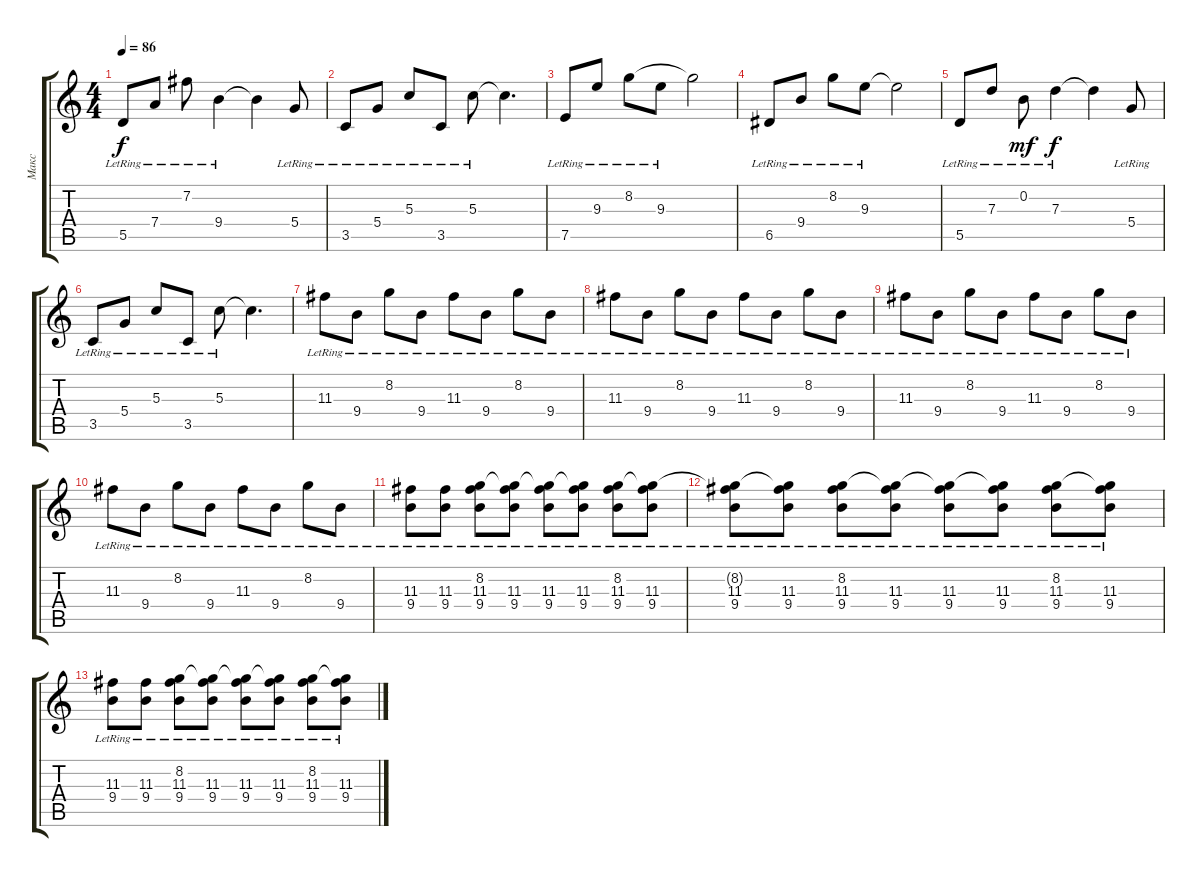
\track ("Макс" "Макс") {instrument electricguitarjazz}
\staff {score tabs}
\tuning (E4 B3 G3 D3 A2 E2) {hide}
\ts (4 4)
\tempo 86
\clef g2
\ks c
5.5{lr}.8{dy f} 7.4{lr}.8 7.2{lr}.8 9.4{lr}.4 9.4{t}.4 5.4{lr}.8 |
3.5{lr}.8 5.4{lr}.8 5.3{lr}.8 3.5{lr}.8 5.3{lr}.8 5.3{t}.4{d} |
7.5{lr}.8 9.3{lr}.8 8.2{lr}.8 9.3{lr}.8 8.2{t}.2 |
6.5{lr}.8 9.4{lr}.8 8.2{lr}.8 9.3{lr}.8 9.3{t}.2 |
5.5{lr}.8 7.3{lr}.8 0.2{lr}.8{dy mf} 7.3{lr}.4{dy f} 7.3{t}.4 5.4{lr}.8 |
3.5{lr}.8 5.4{lr}.8 5.3{lr}.8 3.5{lr}.8 5.3{lr}.8 5.3{t}.4{d} |
11.3{lr}.8 9.4{lr}.8 8.2{lr}.8 9.4{lr}.8 11.3{lr}.8 9.4{lr}.8 8.2{lr}.8 9.4{lr}.8 |
11.3{lr}.8 9.4{lr}.8 8.2{lr}.8 9.4{lr}.8 11.3{lr}.8 9.4{lr}.8 8.2{lr}.8 9.4{lr}.8 |
11.3{lr}.8 9.4{lr}.8 8.2{lr}.8 9.4{lr}.8 11.3{lr}.8 9.4{lr}.8 8.2{lr}.8 9.4{lr}.8 |
11.3{lr}.8 9.4{lr}.8 8.2{lr}.8 9.4{lr}.8 11.3{lr}.8 9.4{lr}.8 8.2{lr}.8 9.4{lr}.8 |
(11.3{lr} 9.4{lr}).8 (11.3{lr} 9.4{lr}).8 (8.2{lr} 11.3{lr} 9.4{lr}).8 (8.2{t} 11.3{lr} 9.4{lr}).8 (8.2{t} 11.3{lr} 9.4{lr}).8 (8.2{t} 11.3{lr} 9.4{lr}).8 (8.2{lr} 11.3{lr} 9.4{lr}).8 (8.2{t} 11.3{lr} 9.4{lr}).8 |
(8.2{t} 11.3{lr} 9.4{lr}).8 (8.2{t} 11.3{lr} 9.4{lr}).8 (8.2{lr} 11.3{lr} 9.4{lr}).8 (8.2{t} 11.3{lr} 9.4{lr}).8 (8.2{t} 11.3{lr} 9.4{lr}).8 (8.2{t} 11.3{lr} 9.4{lr}).8 (8.2{lr} 11.3{lr} 9.4{lr}).8 (8.2{t} 11.3{lr} 9.4{lr}).8 |
(11.3{lr} 9.4{lr}).8 (11.3{lr} 9.4{lr}).8 (8.2{lr} 11.3{lr} 9.4{lr}).8 (8.2{t} 11.3{lr} 9.4{lr}).8 (8.2{t} 11.3{lr} 9.4{lr}).8 (8.2{t} 11.3{lr} 9.4{lr}).8 (8.2{lr} 11.3{lr} 9.4{lr}).8 (8.2{t} 11.3{lr} 9.4{lr}).8
